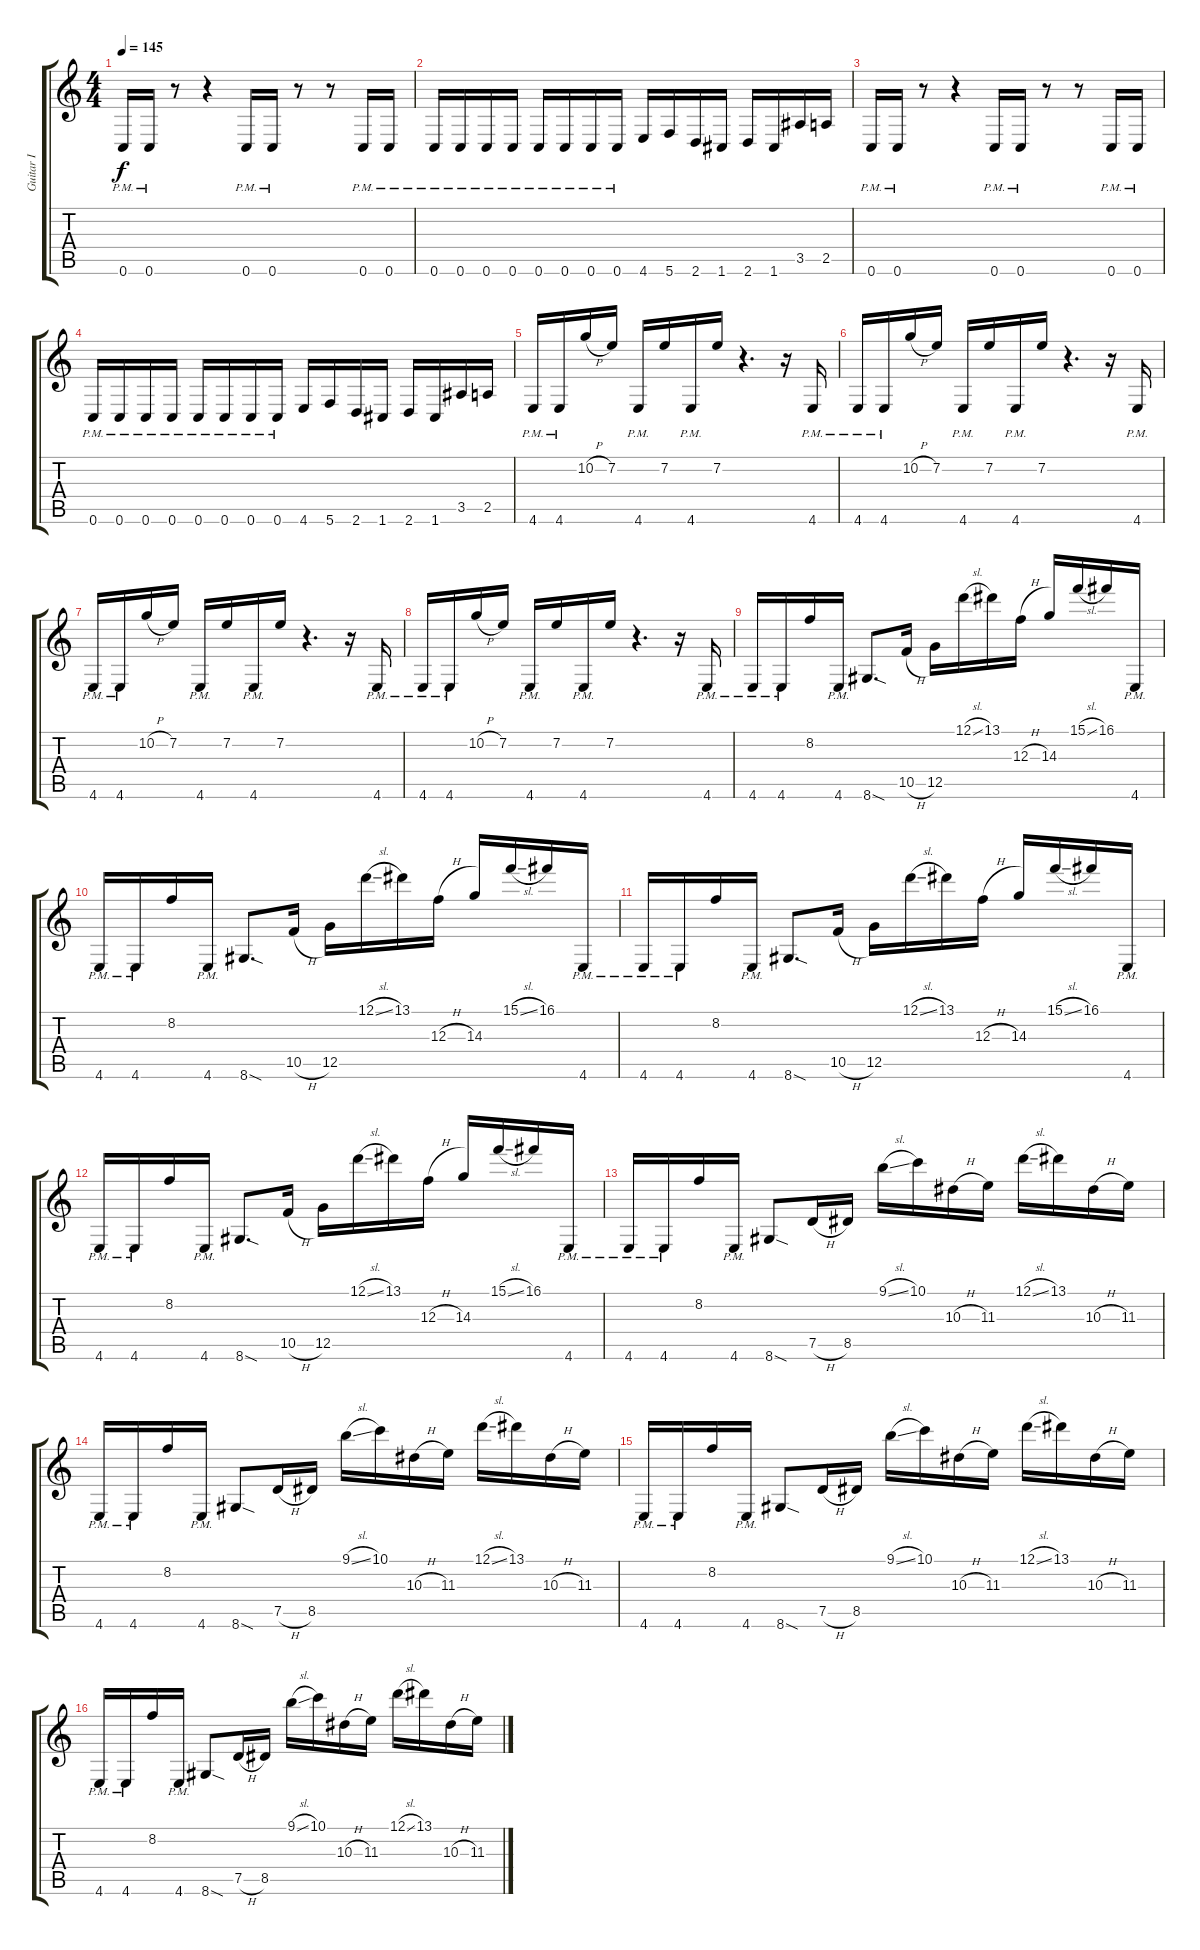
\track ("Guitar I" "Guitar I") {instrument distortionguitar}
\staff {score tabs}
\tuning (D4 A3 F3 C3 G2 C2) {hide}
\ts (4 4)
\tempo 145
\clef g2
\ks c
0.6{pm}.16{dy f} 0.6{pm}.16 r.8 r.4 0.6{pm}.16 0.6{pm}.16 r.8 r.8 0.6{pm}.16 0.6{pm}.16 |
0.6{pm}.16 0.6{pm}.16 0.6{pm}.16 0.6{pm}.16 0.6{pm}.16 0.6{pm}.16 0.6{pm}.16 0.6{pm}.16 4.6.16 5.6.16 2.6.16 1.6.16 2.6.16 1.6.16 3.5.16 2.5.16 |
0.6{pm}.16 0.6{pm}.16 r.8 r.4 0.6{pm}.16 0.6{pm}.16 r.8 r.8 0.6{pm}.16 0.6{pm}.16 |
0.6{pm}.16 0.6{pm}.16 0.6{pm}.16 0.6{pm}.16 0.6{pm}.16 0.6{pm}.16 0.6{pm}.16 0.6{pm}.16 4.6.16 5.6.16 2.6.16 1.6.16 2.6.16 1.6.16 3.5.16 2.5.16 |
4.6{pm}.16 4.6{pm}.16 10.2{h}.16 7.2.16 4.6{pm}.16 7.2.16 4.6{pm}.16 7.2.16 r.4{d} r.16 4.6{pm}.16 |
4.6{pm}.16 4.6{pm}.16 10.2{h}.16 7.2.16 4.6{pm}.16 7.2.16 4.6{pm}.16 7.2.16 r.4{d} r.16 4.6{pm}.16 |
4.6{pm}.16 4.6{pm}.16 10.2{h}.16 7.2.16 4.6{pm}.16 7.2.16 4.6{pm}.16 7.2.16 r.4{d} r.16 4.6{pm}.16 |
4.6{pm}.16 4.6{pm}.16 10.2{h}.16 7.2.16 4.6{pm}.16 7.2.16 4.6{pm}.16 7.2.16 r.4{d} r.16 4.6{pm}.16 |
4.6{pm}.16 4.6{pm}.16 8.2.16 4.6{pm}.16 8.6{sod}.8{d} 10.5{h}.16 12.5.16 12.1{sl}.16 13.1.16 12.3{h}.16 14.3.16 15.1{sl}.16 16.1.16 4.6{pm}.16 |
4.6{pm}.16 4.6{pm}.16 8.2.16 4.6{pm}.16 8.6{sod}.8{d} 10.5{h}.16 12.5.16 12.1{sl}.16 13.1.16 12.3{h}.16 14.3.16 15.1{sl}.16 16.1.16 4.6{pm}.16 |
4.6{pm}.16 4.6{pm}.16 8.2.16 4.6{pm}.16 8.6{sod}.8{d} 10.5{h}.16 12.5.16 12.1{sl}.16 13.1.16 12.3{h}.16 14.3.16 15.1{sl}.16 16.1.16 4.6{pm}.16 |
4.6{pm}.16 4.6{pm}.16 8.2.16 4.6{pm}.16 8.6{sod}.8{d} 10.5{h}.16 12.5.16 12.1{sl}.16 13.1.16 12.3{h}.16 14.3.16 15.1{sl}.16 16.1.16 4.6{pm}.16 |
4.6{pm}.16 4.6{pm}.16 8.2.16 4.6{pm}.16 8.6{sod}.8 7.5{h}.16 8.5.16 9.1{sl}.16 10.1.16 10.3{h}.16 11.3.16 12.1{sl}.16 13.1.16 10.3{h}.16 11.3.16 |
4.6{pm}.16 4.6{pm}.16 8.2.16 4.6{pm}.16 8.6{sod}.8 7.5{h}.16 8.5.16 9.1{sl}.16 10.1.16 10.3{h}.16 11.3.16 12.1{sl}.16 13.1.16 10.3{h}.16 11.3.16 |
4.6{pm}.16 4.6{pm}.16 8.2.16 4.6{pm}.16 8.6{sod}.8 7.5{h}.16 8.5.16 9.1{sl}.16 10.1.16 10.3{h}.16 11.3.16 12.1{sl}.16 13.1.16 10.3{h}.16 11.3.16 |
4.6{pm}.16 4.6{pm}.16 8.2.16 4.6{pm}.16 8.6{sod}.8 7.5{h}.16 8.5.16 9.1{sl}.16 10.1.16 10.3{h}.16 11.3.16 12.1{sl}.16 13.1.16 10.3{h}.16 11.3.16
